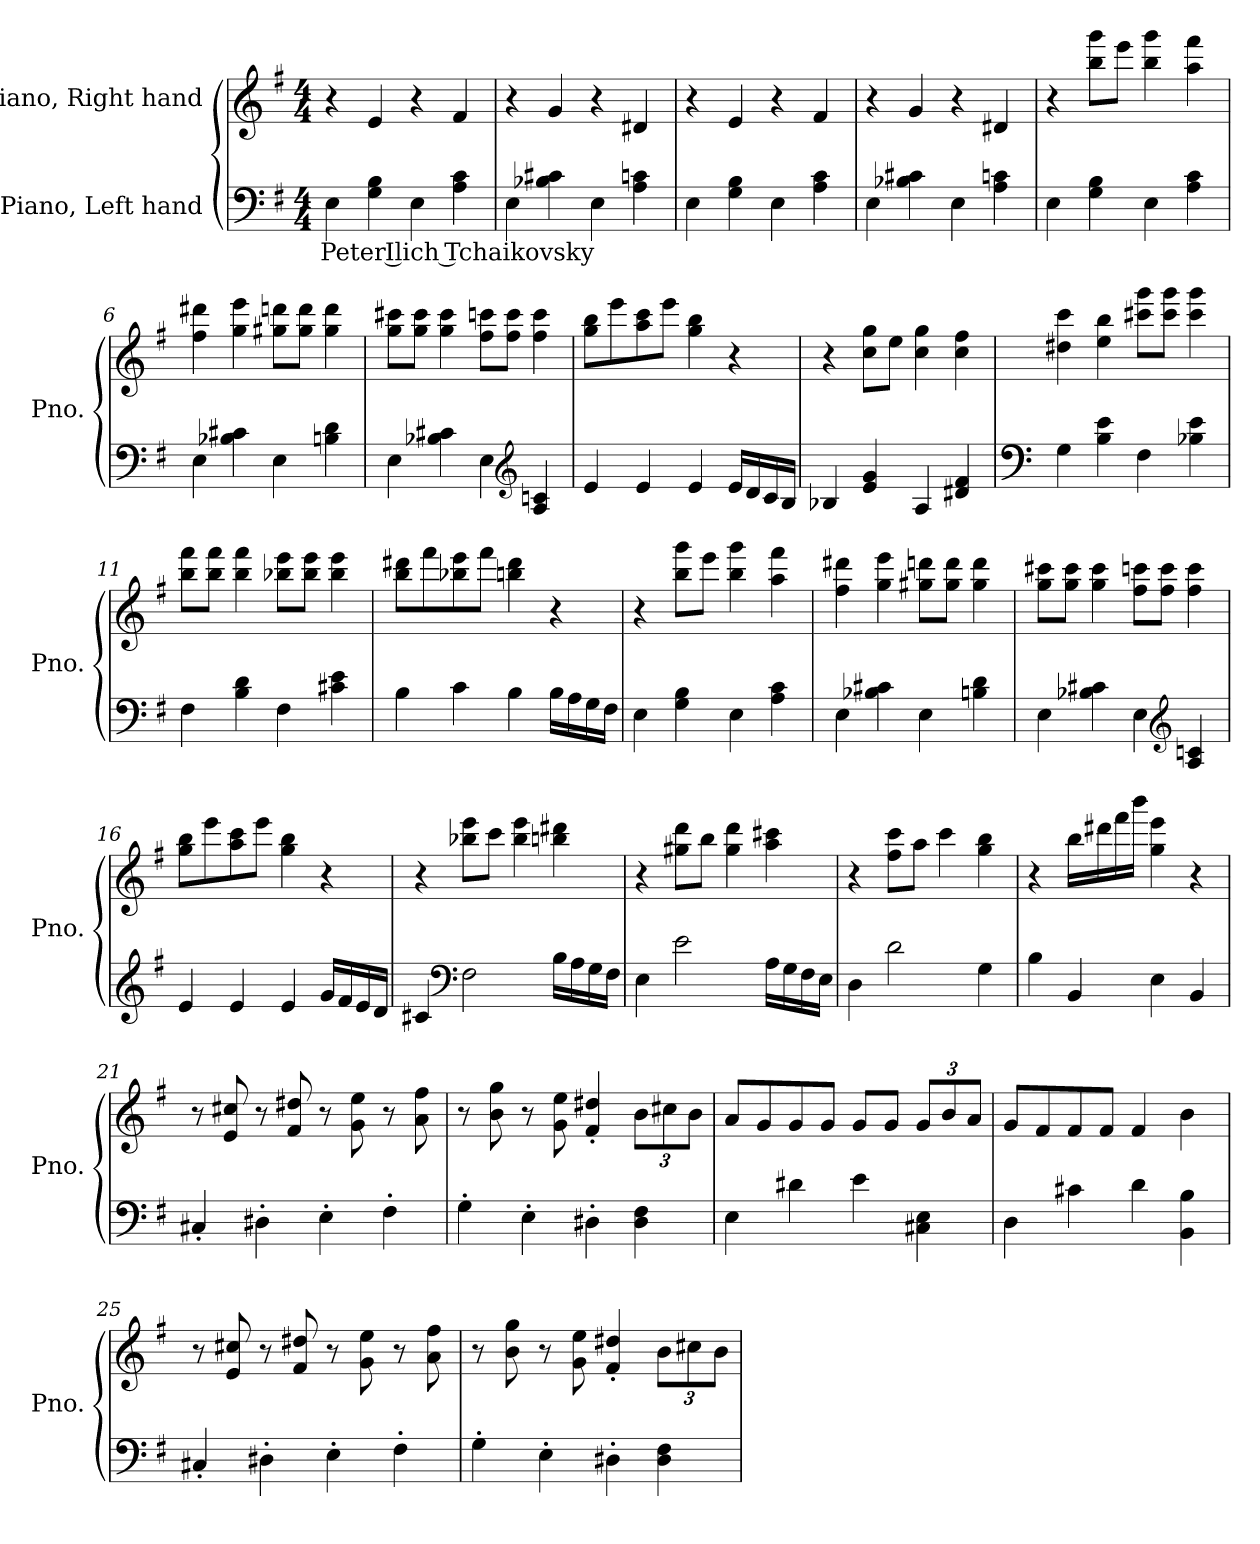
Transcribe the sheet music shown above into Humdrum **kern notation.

**kern	**text	**kern
*part2	*part2	*part1
*staff2	*staff2	*staff1
*I"Piano, Left hand	*	*I"Piano, Right hand
*I'Pno.	*	*I'Pno.
*clefF4	*	*clefG2
*k[f#]	*	*k[f#]
*M4/4	*	*M4/4
*MM120	*	*MM120
=1	=1	=1
!	!LO:LY:b	!
4E\	Peter Ilich Tchaikovsky	4r
4G\ 4B\	.	4e/
4E\	.	4r
4A\ 4c\	.	4f#/
=2	=2	=2
4E\	.	4r
4B-X\ 4c#X\	.	4g/
4E\	.	4r
4A\ 4cn\	.	4d#X/
=3	=3	=3
4E\	.	4r
4G\ 4B\	.	4e/
4E\	.	4r
4A\ 4c\	.	4f#/
=4	=4	=4
4E\	.	4r
4B-X\ 4c#X\	.	4g/
4E\	.	4r
4A\ 4cn\	.	4d#X/
!!LO:LB:g=z
=5	=5	=5
4E\	.	4r
4G\ 4B\	.	8bb\ 8ggg\L
.	.	8eee\J
4E\	.	4bb\ 4ggg\
4A\ 4c\	.	4aa\ 4fff#\
=6	=6	=6
4E\	.	4ff#\ 4ddd#X\
4B-X\ 4c#X\	.	4gg\ 4eee\
4E\	.	8gg#X\ 8dddn\L
.	.	8gg#\ 8ddd\J
4Bn\ 4d\	.	4gg#\ 4ddd\
=7	=7	=7
4E\	.	8gg\ 8ccc#X\L
.	.	8gg\ 8ccc#\J
4B-X\ 4c#X\	.	4gg\ 4ccc#\
4E\	.	8ff#\ 8cccn\L
.	.	8ff#\ 8ccc\J
*clefG2	*	*
4A/ 4cn/	.	4ff#\ 4ccc\
=8	=8	=8
4e/	.	8gg\ 8bb\L
.	.	8eee\
4e/	.	8aa\ 8ccc\
.	.	8eee\J
4e/	.	4gg\ 4bb\
16e/LL	.	4r
16d/	.	.
16c/	.	.
16B/JJ	.	.
!!LO:LB:g=z
=9	=9	=9
4B-X/	.	4r
4e/ 4g/	.	8cc\ 8gg\L
.	.	8ee\J
4A/	.	4cc\ 4gg\
4d#X/ 4f#/	.	4cc\ 4ff#\
=10	=10	=10
*clefF4	*	*
4G\	.	4dd#X\ 4ccc\
4B\ 4e\	.	4ee\ 4bb\
4F#\	.	8ccc#X\ 8ggg\L
.	.	8ccc#\ 8ggg\J
4B-X\ 4e\	.	4ccc#\ 4ggg\
=11	=11	=11
4F#\	.	8bb\ 8fff#\L
.	.	8bb\ 8fff#\J
4B\ 4d\	.	4bb\ 4fff#\
4F#\	.	8bb-X\ 8eee\L
.	.	8bb-\ 8eee\J
4c#X\ 4e\	.	4bb-\ 4eee\
=12	=12	=12
4B\	.	8bb\ 8ddd#X\L
.	.	8fff#\
4c\	.	8bb-X\ 8eee\
.	.	8fff#\J
4B\	.	4bbn\ 4ddd#\
16B\LL	.	4r
16A\	.	.
16G\	.	.
16F#\JJ	.	.
!!LO:LB:g=z
=13	=13	=13
4E\	.	4r
4G\ 4B\	.	8bb\ 8ggg\L
.	.	8eee\J
4E\	.	4bb\ 4ggg\
4A\ 4c\	.	4aa\ 4fff#\
=14	=14	=14
4E\	.	4ff#\ 4ddd#X\
4B-X\ 4c#X\	.	4gg\ 4eee\
4E\	.	8gg#X\ 8dddn\L
.	.	8gg#\ 8ddd\J
4Bn\ 4d\	.	4gg#\ 4ddd\
=15	=15	=15
4E\	.	8gg\ 8ccc#X\L
.	.	8gg\ 8ccc#\J
4B-X\ 4c#X\	.	4gg\ 4ccc#\
4E\	.	8ff#\ 8cccn\L
.	.	8ff#\ 8ccc\J
*clefG2	*	*
4A/ 4cn/	.	4ff#\ 4ccc\
=16	=16	=16
4e/	.	8gg\ 8bb\L
.	.	8eee\
4e/	.	8aa\ 8ccc\
.	.	8eee\J
4e/	.	4gg\ 4bb\
16g/LL	.	4r
16f#/	.	.
16e/	.	.
16d/JJ	.	.
!!LO:LB:g=z
=17	=17	=17
4c#X/	.	4r
*clefF4	*	*
2F#\	.	8bb-X\ 8eee\L
.	.	8ccc\J
.	.	4bb-\ 4eee\
16B\LL	.	4bbn\ 4ddd#X\
16A\	.	.
16G\	.	.
16F#\JJ	.	.
=18	=18	=18
4E\	.	4r
2e\	.	8gg#X\ 8ddd\L
.	.	8bb\J
.	.	4gg#\ 4ddd\
16A\LL	.	4aa\ 4ccc#X\
16G\	.	.
16F#\	.	.
16E\JJ	.	.
=19	=19	=19
4D\	.	4r
2d\	.	8ff#\ 8ccc\L
.	.	8aa\J
.	.	4ccc\
4G\	.	4gg\ 4bb\
=20	=20	=20
4B\	.	4r
4BB/	.	16bb\LL
.	.	16ddd#X\
.	.	16fff#\
.	.	16bbb\JJ
4E\	.	4gg\ 4eee\
4BB/	.	4r
!!LO:LB:g=z
=21	=21	=21
4C#X'/	.	8r
.	.	8e/ 8cc#X/
4D#X'\	.	8r
.	.	8f#/ 8dd#X/
4E'\	.	8r
.	.	8g\ 8ee\
4F#'\	.	8r
.	.	8a\ 8ff#\
=22	=22	=22
4G'\	.	8r
.	.	8b\ 8gg\
4E'\	.	8r
.	.	8g\ 8ee\
4D#X'\	.	4f#/' 4dd#X/'
*	*	*Xbrackettup
4D#\ 4F#\	.	12b\L
.	.	12cc#X\
.	.	12b\J
=23	=23	=23
4E\	.	8a/L
.	.	8g/
4d#X\	.	8g/
.	.	8g/J
4e\	.	8g/L
.	.	8g/J
4C#X\ 4E\	.	12g/L
.	.	12b/
.	.	12a/J
=24	=24	=24
4D\	.	8g/L
.	.	8f#/
4c#X\	.	8f#/
.	.	8f#/J
4d\	.	4f#/
4BB\ 4B\	.	4b\
!!LO:PB:g=z
=25	=25	=25
4C#X'/	.	8r
.	.	8e/ 8cc#X/
4D#X'\	.	8r
.	.	8f#/ 8dd#X/
4E'\	.	8r
.	.	8g\ 8ee\
4F#'\	.	8r
.	.	8a\ 8ff#\
=26	=26	=26
4G'\	.	8r
.	.	8b\ 8gg\
4E'\	.	8r
.	.	8g\ 8ee\
4D#X'\	.	4f#/' 4dd#X/'
4D#\ 4F#\	.	12b\L
.	.	12cc#X\
.	.	12b\J
=	=	=
*-	*-	*-
